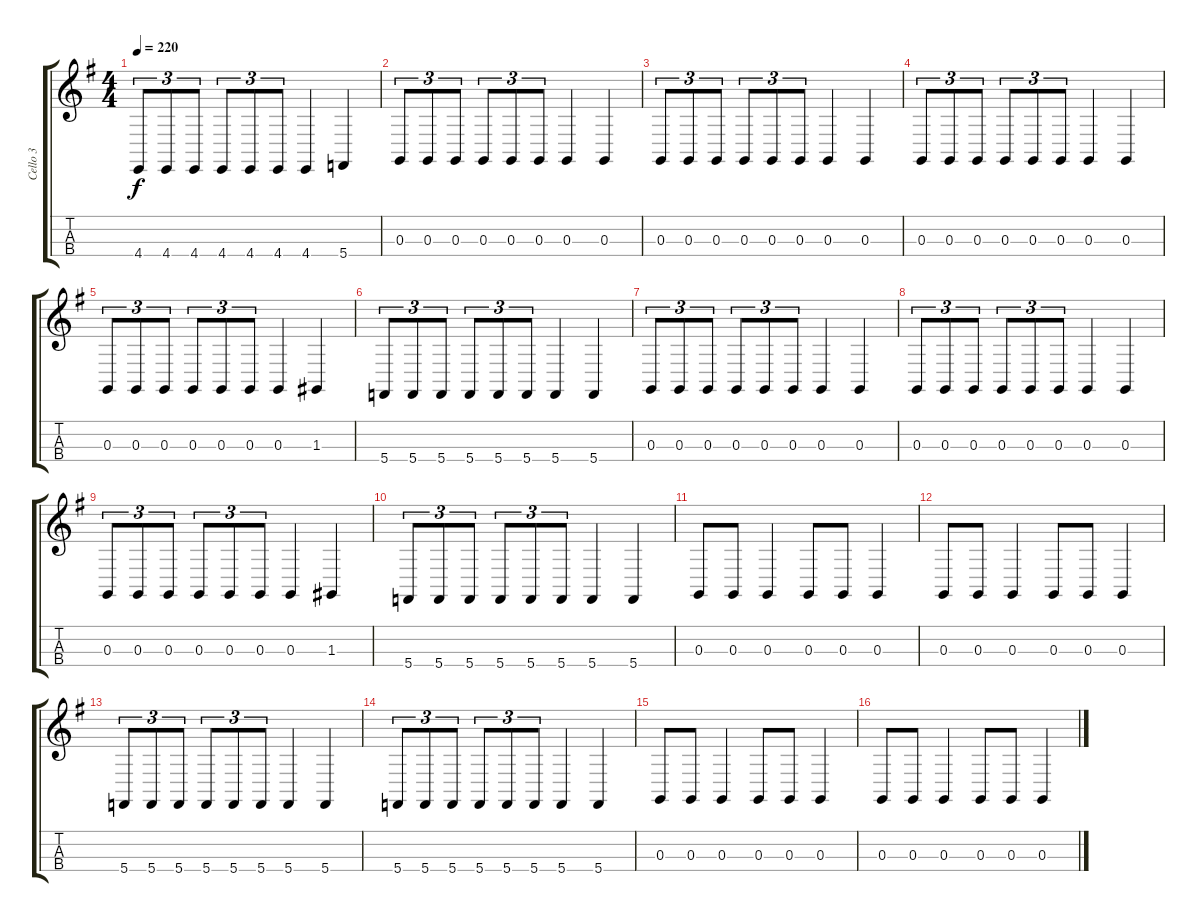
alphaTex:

\track ("Cello 3" "Cello 3") {instrument cello}
\staff {score tabs}
\tuning (A3 D3 G2 C2) {hide}
\ts (4 4)
\tempo 220
\clef g2
\ks g
4.4.8{tu (3 2) dy f} 4.4.8{tu (3 2)} 4.4.8{tu (3 2)} 4.4.8{tu (3 2)} 4.4.8{tu (3 2)} 4.4.8{tu (3 2)} 4.4.4 5.4.4 |
0.3.8{tu (3 2)} 0.3.8{tu (3 2)} 0.3.8{tu (3 2)} 0.3.8{tu (3 2)} 0.3.8{tu (3 2)} 0.3.8{tu (3 2)} 0.3.4 0.3.4 |
0.3.8{tu (3 2)} 0.3.8{tu (3 2)} 0.3.8{tu (3 2)} 0.3.8{tu (3 2)} 0.3.8{tu (3 2)} 0.3.8{tu (3 2)} 0.3.4 0.3.4 |
0.3.8{tu (3 2)} 0.3.8{tu (3 2)} 0.3.8{tu (3 2)} 0.3.8{tu (3 2)} 0.3.8{tu (3 2)} 0.3.8{tu (3 2)} 0.3.4 0.3.4 |
0.3.8{tu (3 2)} 0.3.8{tu (3 2)} 0.3.8{tu (3 2)} 0.3.8{tu (3 2)} 0.3.8{tu (3 2)} 0.3.8{tu (3 2)} 0.3.4 1.3.4 |
5.4.8{tu (3 2)} 5.4.8{tu (3 2)} 5.4.8{tu (3 2)} 5.4.8{tu (3 2)} 5.4.8{tu (3 2)} 5.4.8{tu (3 2)} 5.4.4 5.4.4 |
0.3.8{tu (3 2)} 0.3.8{tu (3 2)} 0.3.8{tu (3 2)} 0.3.8{tu (3 2)} 0.3.8{tu (3 2)} 0.3.8{tu (3 2)} 0.3.4 0.3.4 |
0.3.8{tu (3 2)} 0.3.8{tu (3 2)} 0.3.8{tu (3 2)} 0.3.8{tu (3 2)} 0.3.8{tu (3 2)} 0.3.8{tu (3 2)} 0.3.4 0.3.4 |
0.3.8{tu (3 2)} 0.3.8{tu (3 2)} 0.3.8{tu (3 2)} 0.3.8{tu (3 2)} 0.3.8{tu (3 2)} 0.3.8{tu (3 2)} 0.3.4 1.3.4 |
5.4.8{tu (3 2)} 5.4.8{tu (3 2)} 5.4.8{tu (3 2)} 5.4.8{tu (3 2)} 5.4.8{tu (3 2)} 5.4.8{tu (3 2)} 5.4.4 5.4.4 |
0.3.8 0.3.8 0.3.4 0.3.8 0.3.8 0.3.4 |
0.3.8 0.3.8 0.3.4 0.3.8 0.3.8 0.3.4 |
5.4.8{tu (3 2)} 5.4.8{tu (3 2)} 5.4.8{tu (3 2)} 5.4.8{tu (3 2)} 5.4.8{tu (3 2)} 5.4.8{tu (3 2)} 5.4.4 5.4.4 |
5.4.8{tu (3 2)} 5.4.8{tu (3 2)} 5.4.8{tu (3 2)} 5.4.8{tu (3 2)} 5.4.8{tu (3 2)} 5.4.8{tu (3 2)} 5.4.4 5.4.4 |
0.3.8 0.3.8 0.3.4 0.3.8 0.3.8 0.3.4 |
0.3.8 0.3.8 0.3.4 0.3.8 0.3.8 0.3.4
